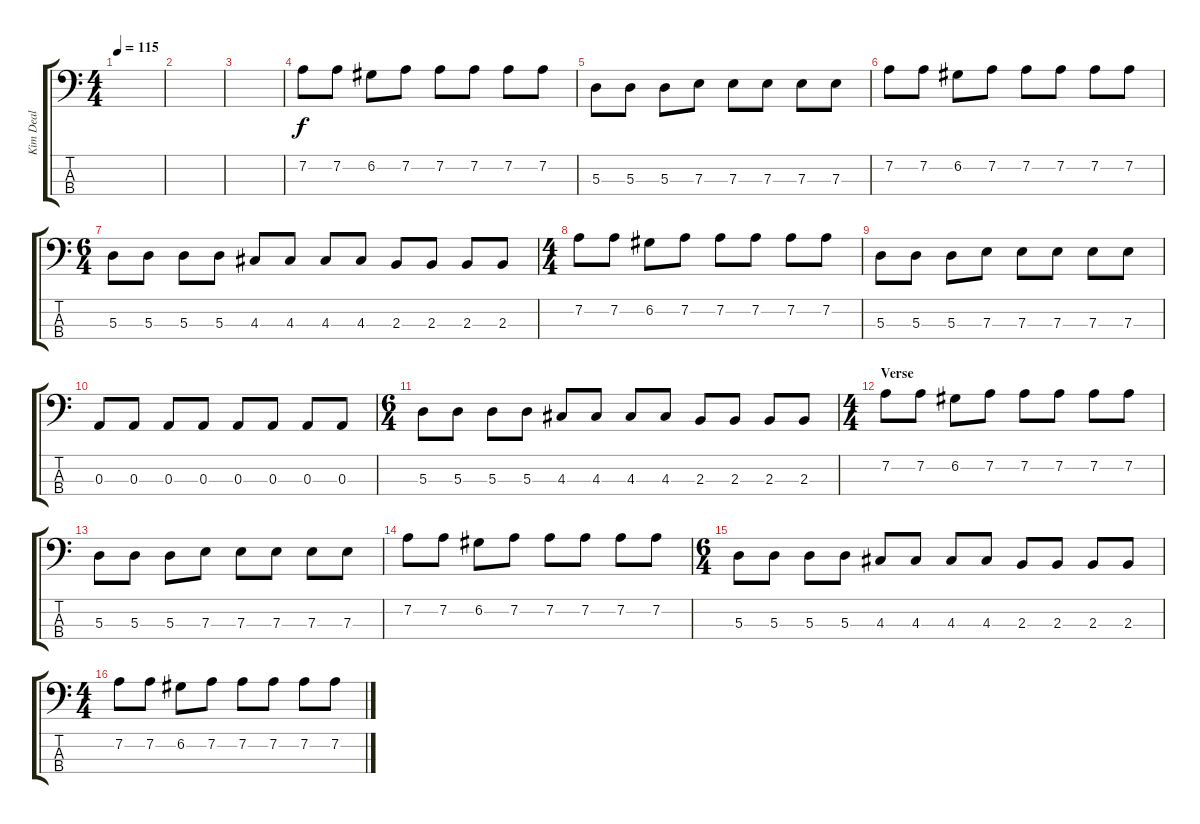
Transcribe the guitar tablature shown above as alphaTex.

\track ("Kim Deal" "Kim Deal") {instrument electricbasspick}
\staff {score tabs}
\tuning (G2 D2 A1 E1) {hide}
\ts (4 4)
\tempo 115
\clef f4
\ks c
|
|
|
7.2.8 7.2.8 6.2.8 7.2.8 7.2.8 7.2.8 7.2.8 7.2.8 |
5.3.8 5.3.8 5.3.8 7.3.8 7.3.8 7.3.8 7.3.8 7.3.8 |
7.2.8 7.2.8 6.2.8 7.2.8 7.2.8 7.2.8 7.2.8 7.2.8 |
\ts (6 4)
5.3.8 5.3.8 5.3.8 5.3.8 4.3.8 4.3.8 4.3.8 4.3.8 2.3.8 2.3.8 2.3.8 2.3.8 |
\ts (4 4)
7.2.8 7.2.8 6.2.8 7.2.8 7.2.8 7.2.8 7.2.8 7.2.8 |
5.3.8 5.3.8 5.3.8 7.3.8 7.3.8 7.3.8 7.3.8 7.3.8 |
0.3.8 0.3.8 0.3.8 0.3.8 0.3.8 0.3.8 0.3.8 0.3.8 |
\ts (6 4)
5.3.8 5.3.8 5.3.8 5.3.8 4.3.8 4.3.8 4.3.8 4.3.8 2.3.8 2.3.8 2.3.8 2.3.8 |
\ts (4 4)
\section ("" "Verse")
7.2.8 7.2.8 6.2.8 7.2.8 7.2.8 7.2.8 7.2.8 7.2.8 |
5.3.8 5.3.8 5.3.8 7.3.8 7.3.8 7.3.8 7.3.8 7.3.8 |
7.2.8 7.2.8 6.2.8 7.2.8 7.2.8 7.2.8 7.2.8 7.2.8 |
\ts (6 4)
5.3.8 5.3.8 5.3.8 5.3.8 4.3.8 4.3.8 4.3.8 4.3.8 2.3.8 2.3.8 2.3.8 2.3.8 |
\ts (4 4)
7.2.8 7.2.8 6.2.8 7.2.8 7.2.8 7.2.8 7.2.8 7.2.8
